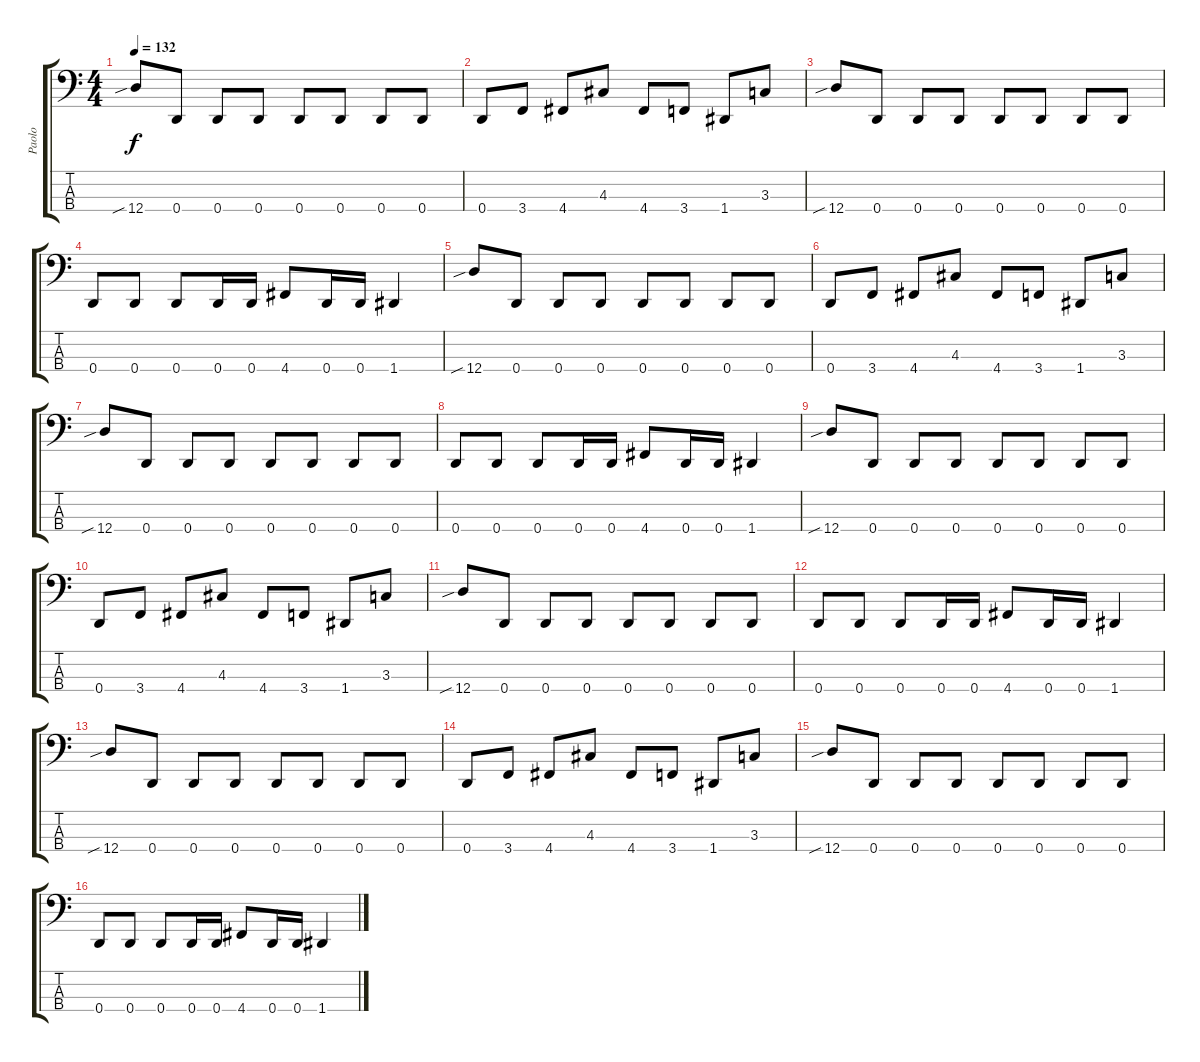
\track ("Paolo" "Paolo") {instrument electricbasspick}
\staff {score tabs}
\tuning (G2 D2 A1 D1) {hide}
\ts (4 4)
\tempo 132
\clef f4
\ks c
12.4{sib}.8{dy f} 0.4.8 0.4.8 0.4.8 0.4.8 0.4.8 0.4.8 0.4.8 |
0.4.8 3.4.8 4.4.8 4.3.8 4.4.8 3.4.8 1.4.8 3.3.8 |
12.4{sib}.8 0.4.8 0.4.8 0.4.8 0.4.8 0.4.8 0.4.8 0.4.8 |
0.4.8 0.4.8 0.4.8 0.4.16 0.4.16 4.4.8 0.4.16 0.4.16 1.4.4 |
12.4{sib}.8 0.4.8 0.4.8 0.4.8 0.4.8 0.4.8 0.4.8 0.4.8 |
0.4.8 3.4.8 4.4.8 4.3.8 4.4.8 3.4.8 1.4.8 3.3.8 |
12.4{sib}.8{volume 8} 0.4.8 0.4.8 0.4.8 0.4.8 0.4.8 0.4.8 0.4.8 |
0.4.8 0.4.8 0.4.8 0.4.16 0.4.16 4.4.8 0.4.16 0.4.16 1.4.4 |
12.4{sib}.8 0.4.8 0.4.8 0.4.8 0.4.8 0.4.8 0.4.8 0.4.8 |
0.4.8 3.4.8 4.4.8 4.3.8 4.4.8 3.4.8 1.4.8 3.3.8 |
12.4{sib}.8 0.4.8 0.4.8 0.4.8 0.4.8 0.4.8 0.4.8 0.4.8 |
0.4.8 0.4.8 0.4.8 0.4.16 0.4.16 4.4.8 0.4.16 0.4.16 1.4.4 |
12.4{sib}.8{volume 0} 0.4.8 0.4.8 0.4.8 0.4.8 0.4.8 0.4.8 0.4.8 |
0.4.8 3.4.8 4.4.8 4.3.8 4.4.8 3.4.8 1.4.8 3.3.8 |
12.4{sib}.8 0.4.8 0.4.8 0.4.8 0.4.8 0.4.8 0.4.8 0.4.8 |
0.4.8 0.4.8 0.4.8 0.4.16 0.4.16 4.4.8 0.4.16 0.4.16 1.4.4
